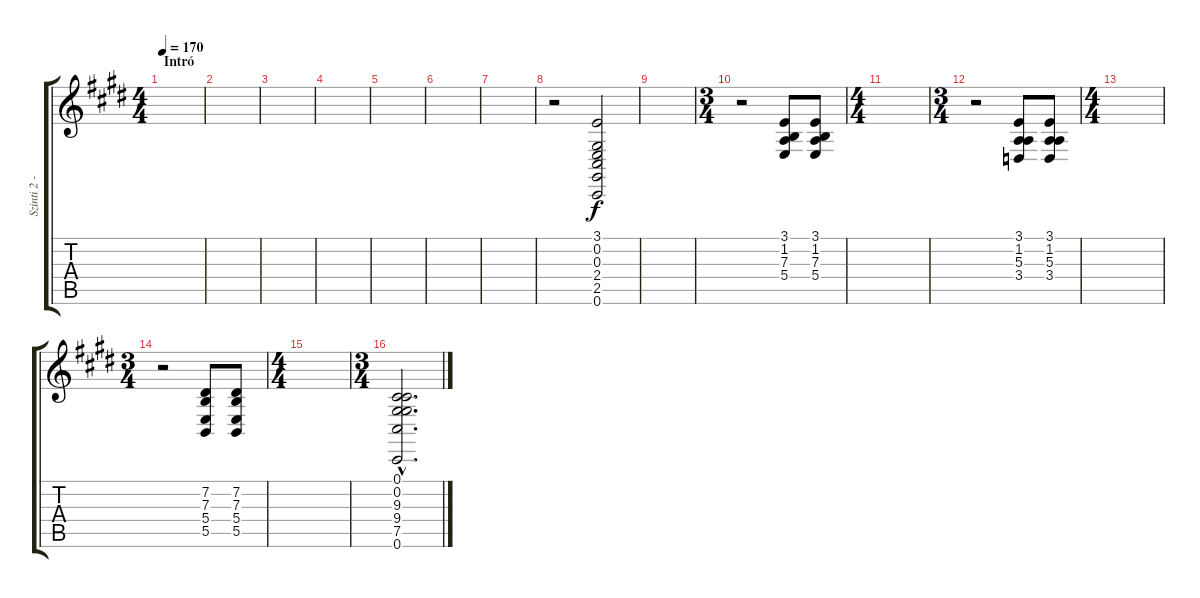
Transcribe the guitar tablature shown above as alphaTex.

\track ("Szinti 2 - Kórus, Strings" "Szinti 2 -") {instrument stringensemble1}
\staff {score tabs}
\tuning (Db4 Ab3 E3 B2 Gb2 Db2) {hide}
\ts (4 4)
\section ("" "Intró")
\tempo 170
\clef g2
\ks c#minor
|
|
|
|
|
|
|
r.2 (3.1 0.2 0.3 2.4 2.5 0.6).2 |
|
\ts (3 4)
r.2 (3.1 1.2 7.3 5.4).8 (3.1 1.2 7.3 5.4).8 |
\ts (4 4)
|
\ts (3 4)
r.2 (3.1 1.2 5.3 3.4).8 (3.1 1.2 5.3 3.4).8 |
\ts (4 4)
|
\ts (3 4)
r.2 (7.2 7.3 5.4 5.5).8 (7.2 7.3 5.4 5.5).8 |
\ts (4 4)
|
\ts (3 4)
(0.1{hac} 0.2{hac} 9.3{hac} 9.4{hac} 7.5{hac} 0.6{hac}).2{d}
